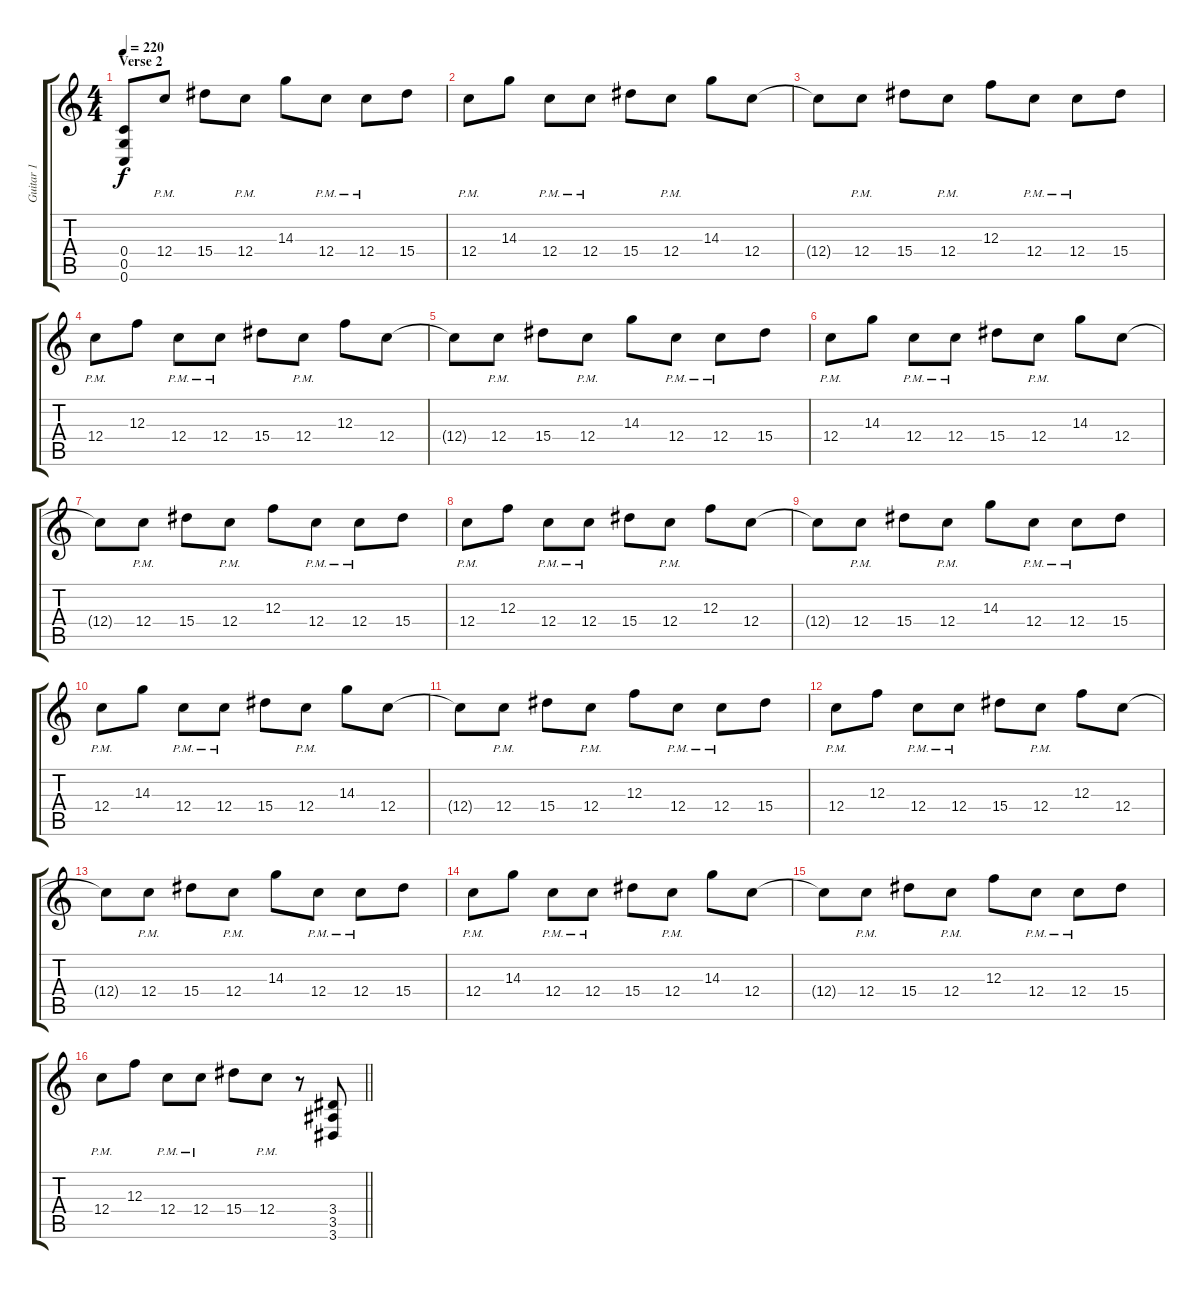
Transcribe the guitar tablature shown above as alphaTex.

\track ("Guitar 1" "Guitar 1") {instrument distortionguitar}
\staff {score tabs}
\tuning (D4 A3 F3 C3 G2 C2) {hide}
\ts (4 4)
\section ("" "Verse 2")
\tempo 220
\clef g2
\ks c
(0.4{t} 0.5{t} 0.6{t}).8{dy f} 12.4{pm}.8 15.4.8 12.4{pm}.8 14.3.8 12.4{pm}.8 12.4{pm}.8 15.4.8 |
12.4{pm}.8 14.3.8 12.4{pm}.8 12.4{pm}.8 15.4.8 12.4{pm}.8 14.3.8 12.4.8 |
12.4{t}.8 12.4{pm}.8 15.4.8 12.4{pm}.8 12.3.8 12.4{pm}.8 12.4{pm}.8 15.4.8 |
12.4{pm}.8 12.3.8 12.4{pm}.8 12.4{pm}.8 15.4.8 12.4{pm}.8 12.3.8 12.4.8 |
12.4{t}.8 12.4{pm}.8 15.4.8 12.4{pm}.8 14.3.8 12.4{pm}.8 12.4{pm}.8 15.4.8 |
12.4{pm}.8 14.3.8 12.4{pm}.8 12.4{pm}.8 15.4.8 12.4{pm}.8 14.3.8 12.4.8 |
12.4{t}.8 12.4{pm}.8 15.4.8 12.4{pm}.8 12.3.8 12.4{pm}.8 12.4{pm}.8 15.4.8 |
12.4{pm}.8 12.3.8 12.4{pm}.8 12.4{pm}.8 15.4.8 12.4{pm}.8 12.3.8 12.4.8 |
12.4{t}.8 12.4{pm}.8 15.4.8 12.4{pm}.8 14.3.8 12.4{pm}.8 12.4{pm}.8 15.4.8 |
12.4{pm}.8 14.3.8 12.4{pm}.8 12.4{pm}.8 15.4.8 12.4{pm}.8 14.3.8 12.4.8 |
12.4{t}.8 12.4{pm}.8 15.4.8 12.4{pm}.8 12.3.8 12.4{pm}.8 12.4{pm}.8 15.4.8 |
12.4{pm}.8 12.3.8 12.4{pm}.8 12.4{pm}.8 15.4.8 12.4{pm}.8 12.3.8 12.4.8 |
12.4{t}.8 12.4{pm}.8 15.4.8 12.4{pm}.8 14.3.8 12.4{pm}.8 12.4{pm}.8 15.4.8 |
12.4{pm}.8 14.3.8 12.4{pm}.8 12.4{pm}.8 15.4.8 12.4{pm}.8 14.3.8 12.4.8 |
12.4{t}.8 12.4{pm}.8 15.4.8 12.4{pm}.8 12.3.8 12.4{pm}.8 12.4{pm}.8 15.4.8 |
\barLineRight lightlight
12.4{pm}.8{volume 0} 12.3.8 12.4{pm}.8 12.4{pm}.8 15.4.8 12.4{pm}.8 r.8{volume 14} (3.4 3.5 3.6).8
